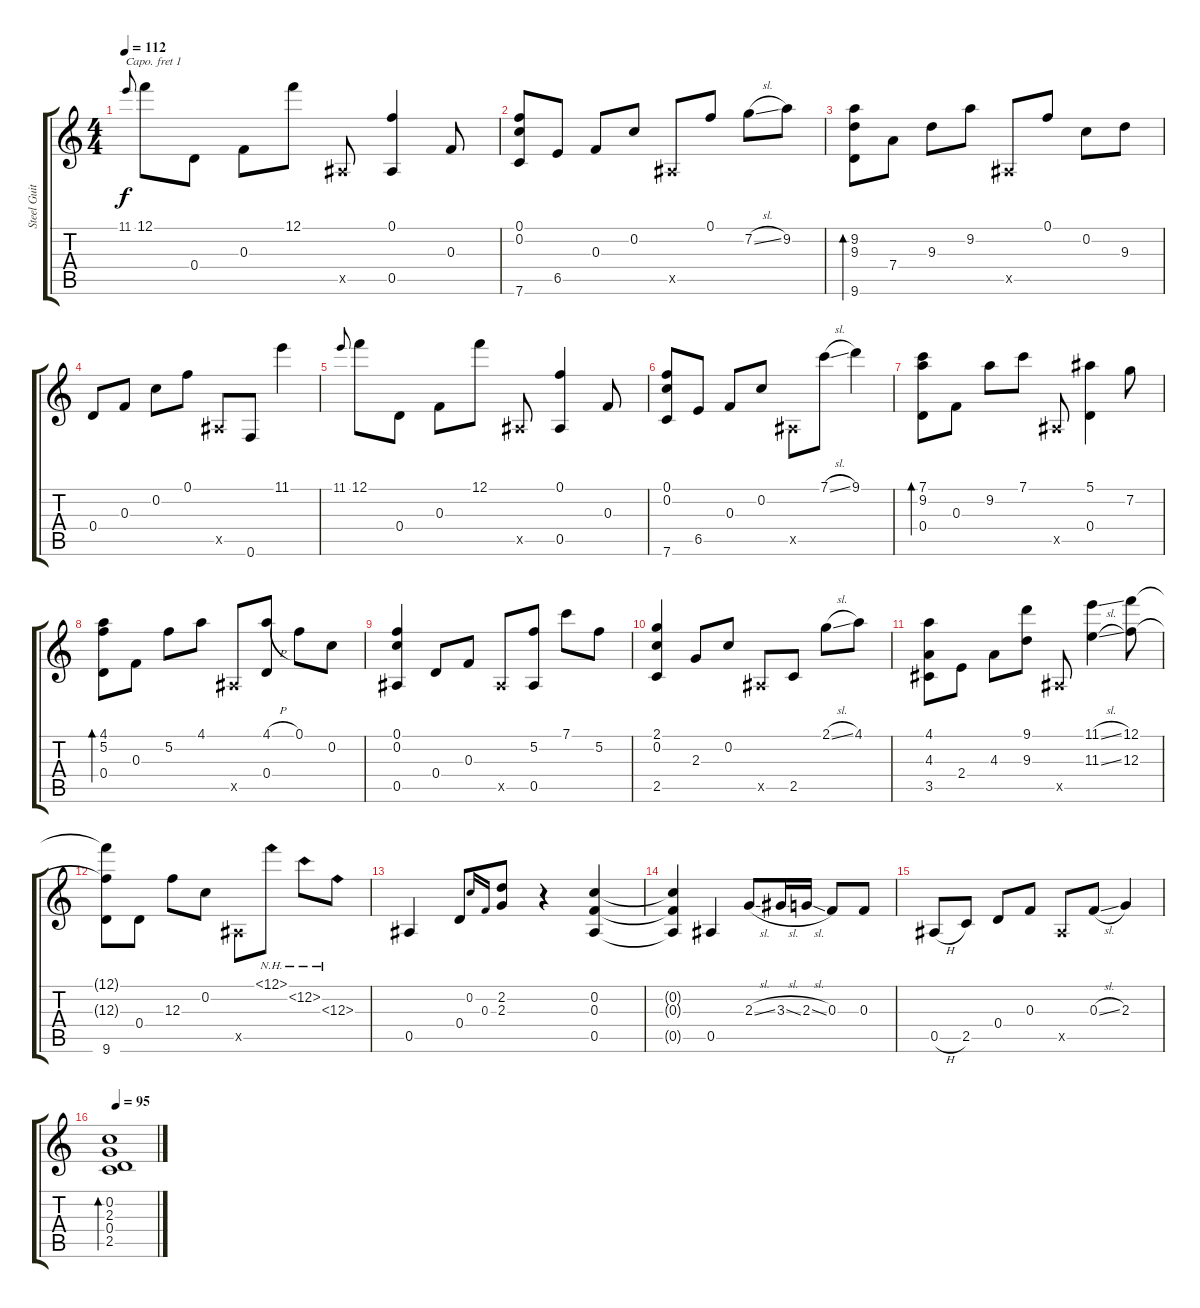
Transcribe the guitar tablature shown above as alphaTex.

\track ("Steel Guitar" "Steel Guit") {instrument acousticguitarsteel}
\staff {score tabs}
\capo 1
\tuning (E4 B3 E3 Db3 A2 E2) {hide}
\ts (4 4)
\tempo 112
\clef g2
\ks c
11.1.8{gr onbeat dy f} 12.1.8 0.4.8 0.3.8 12.1.8 0.5{x}.8 (0.1 0.5).4 0.3.8 |
(0.1 0.2 7.6).8 6.5.8 0.3.8 0.2.8 0.5{x}.8 0.1.8 7.2{sl}.8 9.2.8 |
(9.2 9.3 9.6).8{bd 120} 7.4.8 9.3.8 9.2.8 0.5{x}.8 0.1.8 0.2.8 9.3.8 |
0.4.8 0.3.8 0.2.8 0.1.8 0.5{x}.8 0.6.8 11.1.4 |
11.1.8{gr onbeat} 12.1.8 0.4.8 0.3.8 12.1.8 0.5{x}.8 (0.1 0.5).4 0.3.8 |
(0.1 0.2 7.6).8 6.5.8 0.3.8 0.2.8 0.5{x}.8 7.1{sl}.8 9.1.4 |
(7.1 9.2 0.4).8{bd 120} 0.3.8 9.2.8 7.1.8 0.5{x}.8 (5.1 0.4).4 7.2.8 |
(4.1 5.2 0.4).8{bd 120} 0.3.8 5.2.8 4.1.8 0.5{x}.8 (4.1{h} 0.4).8 0.1.8 0.2.8 |
(0.1 0.2 0.5).4 0.4.8 0.3.8 0.5{x}.8 (5.2 0.5).8 7.1.8 5.2.8 |
(2.1 0.2 2.5).4 2.3.8 0.2.8 0.5{x}.8 2.5.8 2.1{sl}.8 4.1.8 |
(4.1 4.3 3.5).8 2.4.8 4.3.8 (9.1 9.3).8 0.5{x}.8 (11.1{sl} 11.3{sl}).4 (12.1 12.3).8 |
(12.1{t} 12.3{t} 9.6).8 0.4.8 12.3.8 0.2.8 0.5{x}.8 12.1{nh}.8 12.2{nh}.8 12.3{nh}.8 |
0.5.4 0.4.8 0.2.16{gr onbeat} 0.3.16{gr onbeat} (2.2 2.3).8 r.4 (0.2 0.3 0.5).4 |
(0.2{t} 0.3{t} 0.5{t}).4 0.5.4 2.3{sl}.8 3.3{sl}.16 2.3{sl}.16 0.3.8 0.3.8 |
0.5{h}.8 2.5.8 0.4.8 0.3.8 0.5{x}.8 0.3{sl}.8 2.3.4 |
\tempo 95
(0.2 2.3 0.4 2.5).1{bd 120}
